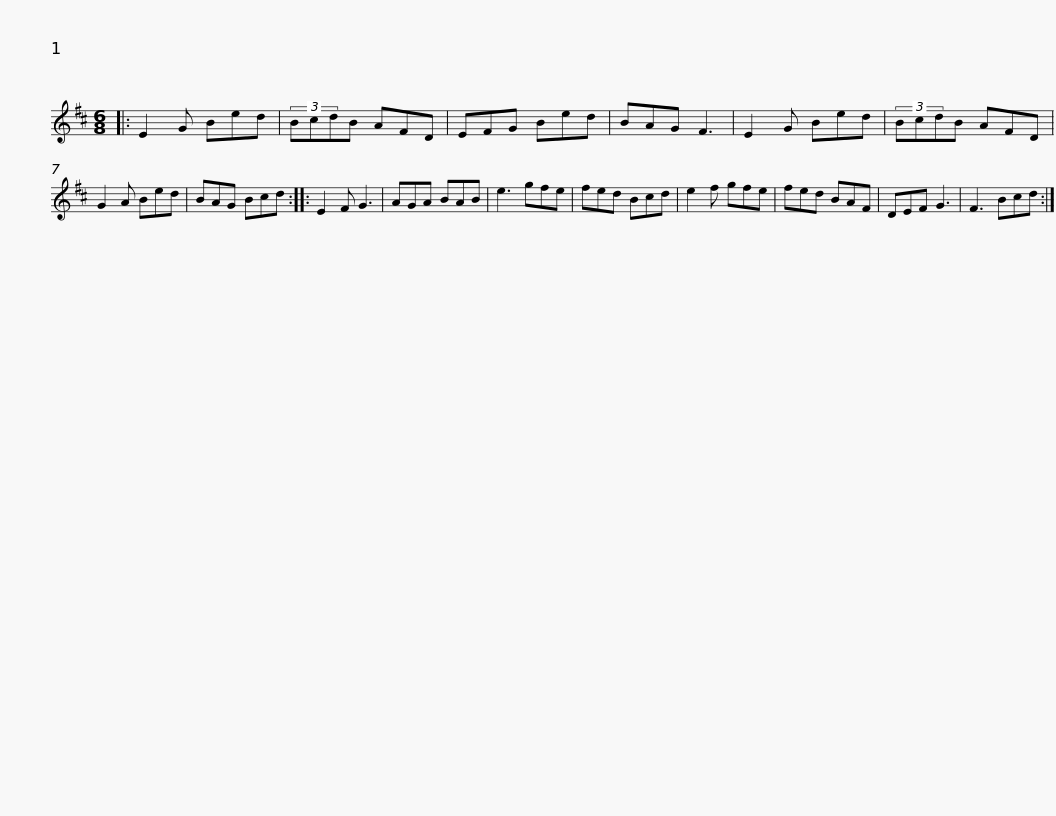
X:1
L:1/8
M:6/8
I:linebreak $
K:D
V:1 treble
V:1
|: E2 G Bed | (3BcdB AFD | EFG Bed | BAG F3 | E2 G Bed | %5
 (3BcdB AFD | G2 A Bed |$ BAG Bcd :: E2 F G3 | AGA BAB | %10
 e3 gfe | fed Bcd | e2 f gfe | fed BAF | DEF G3 |$ %15
 F3 Bcd :| %16
